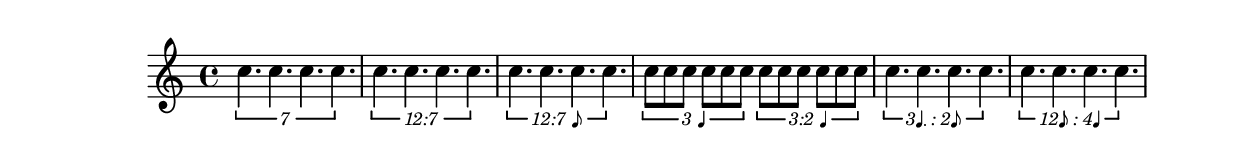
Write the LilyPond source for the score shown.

%% Do not edit this file; it is auto-generated from input/new
%% This file is in the public domain.
%% Note: this file works from version 2.13.1
\version "2.13.1"

\header {
%% Translation of GIT committish: da7ce7d651c3a0d1bfed695f6e952975937a1c79
  texidoces = "
LilyPond también proporciona funciones de formato para imprimir
números de grupo especial diferentes a la propia fracción, así
como para añadir una figura al número o a la fracción de la
agrupación.

"

  doctitlees = "Números de agrupación especial distintos a los predeterminados"

%% Translation of GIT committish: d96023d8792c8af202c7cb8508010c0d3648899d
texidocde = "
LilyPond stellt auch Formatierungsfunktionen zur Verfügung, mit denen
N-tolennummern gesetzt werden können, die sich von dem eigentlichen Bruch
unterscheiden.  Auch ein Notenwert kann zu Nenner oder Zähler des Bruchs
hinzugefügt werden.
"
  doctitlede = "Nicht-standard-N-tolennummern"

%% Translation of GIT committish: fa7695ea860d7ab2db86581dd5f8bc4f413f6705
  texidocfr = "
LilyPond sait aussi gérer des nolets dont le chiffrage imprimé ne
correspond pas exactement à la fraction de mesure à laquelle ils se
réfèrent, tout comme ceux auxquels une valeur de note vient en complément
au chiffre.
"
  doctitlefr = "Nolets au chiffrage inhabituel"

  lsrtags = "rhythms"

  texidoc = "
LilyPond also provides formatting functions to print tuplet numbers different
than the actual fraction, as well as to append a note value to the tuplet 
number or tuplet fraction.
"
  doctitle = "Non-default tuplet numbers"
} % begin verbatim


\relative c'' {
  \once \override TupletNumber #'text =
    #(tuplet-number::non-default-tuplet-denominator-text 7)
  \times 2/3  { c4. c4. c4. c4. }
  \once \override TupletNumber #'text =
    #(tuplet-number::non-default-tuplet-fraction-text 12 7)
  \times 2/3  { c4. c4. c4. c4. }
  \once \override TupletNumber #'text =
    #(tuplet-number::append-note-wrapper
      (tuplet-number::non-default-tuplet-fraction-text 12 7) "8")
  \times 2/3  { c4. c4. c4. c4. }

  \once \override TupletNumber #'text =
    #(tuplet-number::append-note-wrapper
      tuplet-number::calc-denominator-text "4")
  \times 2/3  { c8 c8 c8 c8 c8 c8 }
  \once \override TupletNumber #'text =
    #(tuplet-number::append-note-wrapper
      tuplet-number::calc-fraction-text "4")
  \times 2/3  { c8 c8 c8 c8 c8 c8 }

  \once \override TupletNumber #'text =
    #(tuplet-number::fraction-with-notes "4." "8")
  \times 2/3  { c4. c4. c4. c4. }
  \once \override TupletNumber #'text =
    #(tuplet-number::non-default-fraction-with-notes 12 "8" 4 "4")
  \times 2/3  { c4. c4. c4. c4. }
}
